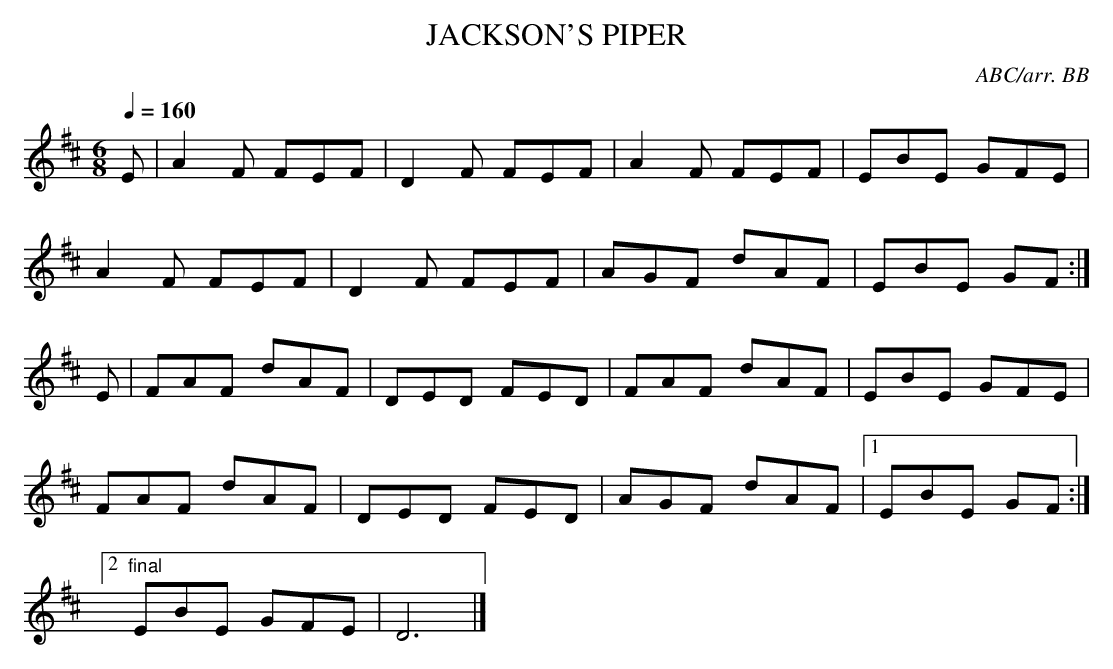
X:1
T:JACKSON'S PIPER
C:ABC/arr. BB
Q:1/4=160
L:1/8
M:6/8
K:D
E|A2F FEF|D2F FEF|A2F FEF|EBE GFE|
A2F FEF|D2F FEF|AGF dAF|EBE GF :|
E|FAF dAF|DED FED|FAF dAF|EBE GFE|
FAF dAF|DED FED|AGF dAF|1EBE GF :|
[2"final"EBE GFE|D6|]
